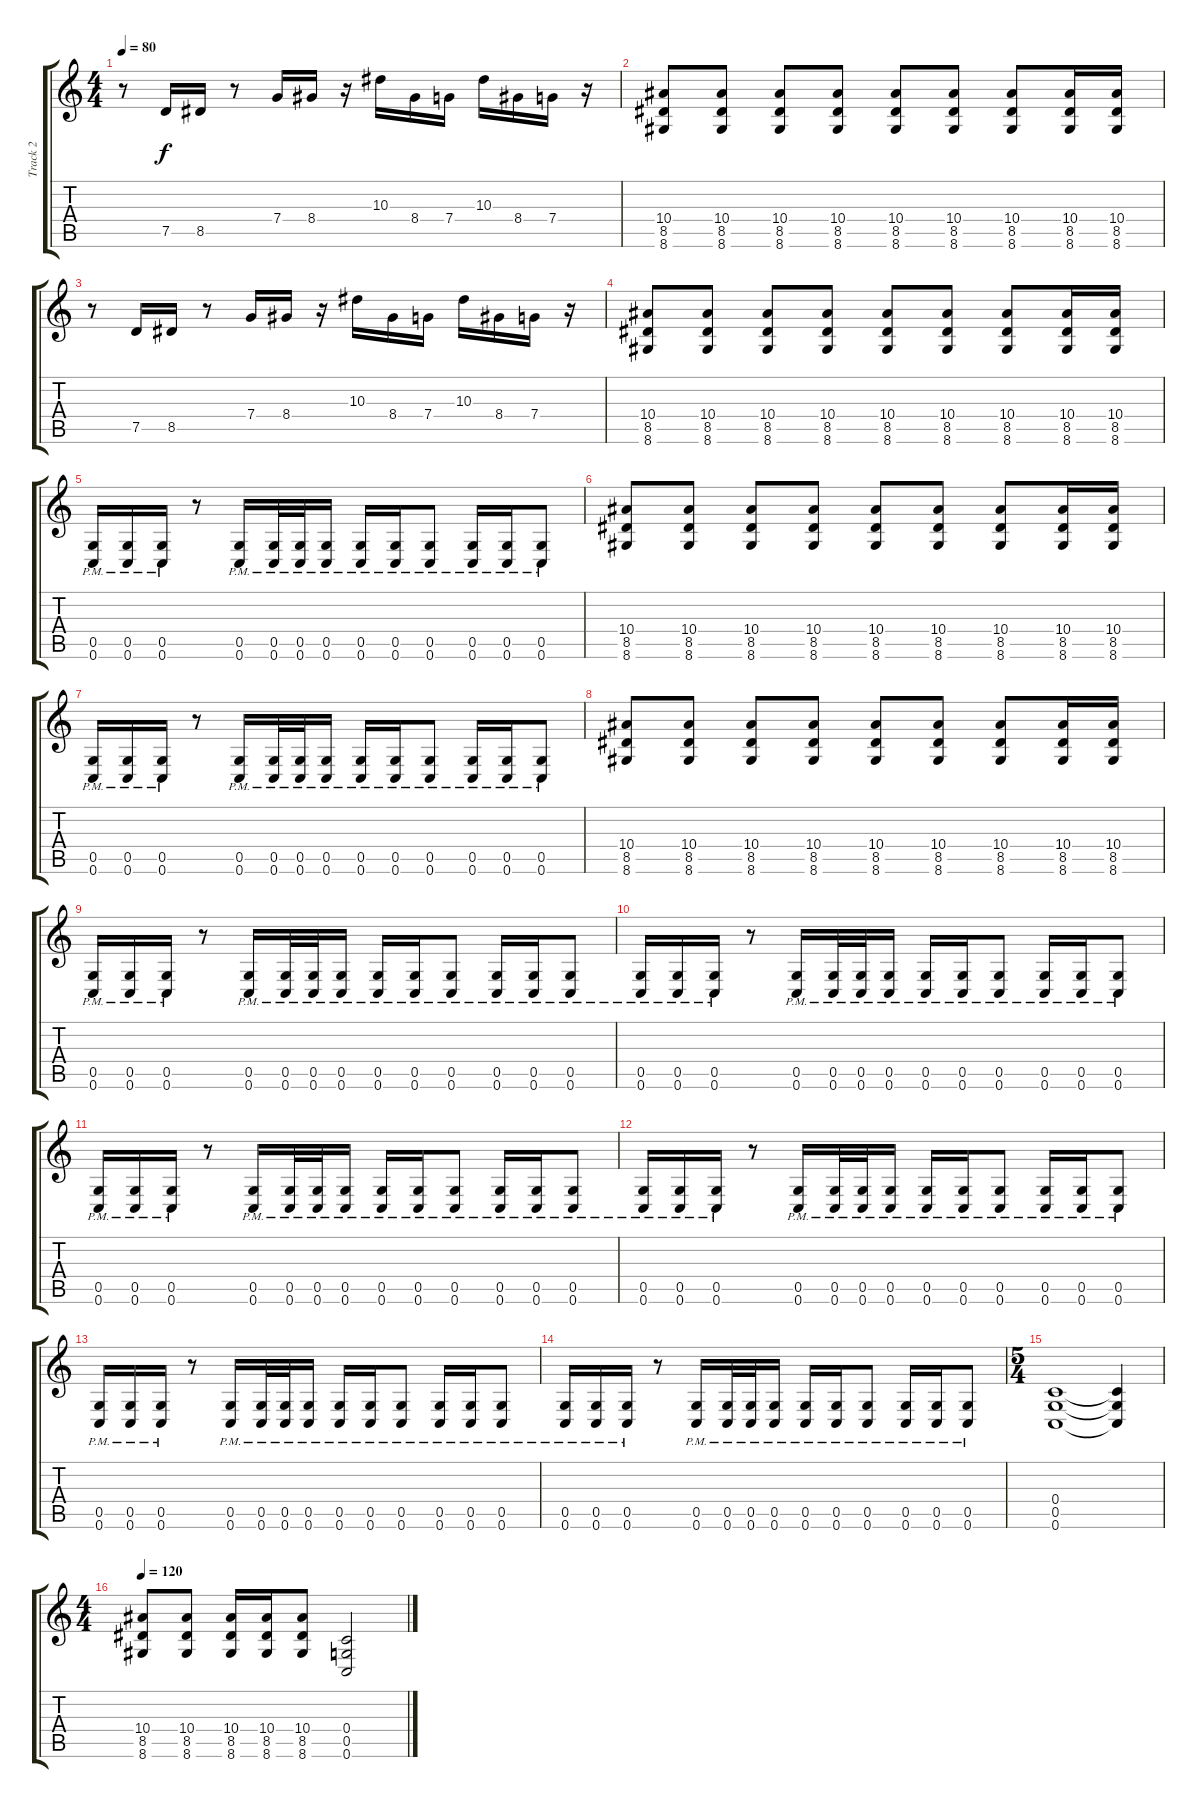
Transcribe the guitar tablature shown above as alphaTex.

\track ("Track 2" "Track 2") {instrument distortionguitar}
\staff {score tabs}
\tuning (D4 A3 F3 C3 G2 C2) {hide}
\ts (4 4)
\tempo 80
\clef g2
\ks c
r.8{dy f} 7.5.16 8.5.16 r.8 7.4.16 8.4.16 r.16 10.3.16 8.4.16 7.4.16 10.3.16 8.4.16 7.4.16 r.16 |
(10.4 8.5 8.6).8 (10.4 8.5 8.6).8 (10.4 8.5 8.6).8 (10.4 8.5 8.6).8 (10.4 8.5 8.6).8 (10.4 8.5 8.6).8 (10.4 8.5 8.6).8 (10.4 8.5 8.6).16 (10.4 8.5 8.6).16 |
r.8 7.5.16 8.5.16 r.8 7.4.16 8.4.16 r.16 10.3.16 8.4.16 7.4.16 10.3.16 8.4.16 7.4.16 r.16 |
(10.4 8.5 8.6).8 (10.4 8.5 8.6).8 (10.4 8.5 8.6).8 (10.4 8.5 8.6).8 (10.4 8.5 8.6).8 (10.4 8.5 8.6).8 (10.4 8.5 8.6).8 (10.4 8.5 8.6).16 (10.4 8.5 8.6).16 |
(0.5{pm} 0.6{pm}).16 (0.5{pm} 0.6{pm}).16 (0.5{pm} 0.6{pm}).16 r.8 (0.5{pm} 0.6{pm}).16 (0.5{pm} 0.6{pm}).32 (0.5{pm} 0.6{pm}).32 (0.5{pm} 0.6{pm}).16 (0.5{pm} 0.6{pm}).16 (0.5{pm} 0.6{pm}).16 (0.5{pm} 0.6{pm}).8 (0.5{pm} 0.6{pm}).16 (0.5{pm} 0.6{pm}).16 (0.5{pm} 0.6{pm}).8 |
(10.4 8.5 8.6).8 (10.4 8.5 8.6).8 (10.4 8.5 8.6).8 (10.4 8.5 8.6).8 (10.4 8.5 8.6).8 (10.4 8.5 8.6).8 (10.4 8.5 8.6).8 (10.4 8.5 8.6).16 (10.4 8.5 8.6).16 |
(0.5{pm} 0.6{pm}).16 (0.5{pm} 0.6{pm}).16 (0.5{pm} 0.6{pm}).16 r.8 (0.5{pm} 0.6{pm}).16 (0.5{pm} 0.6{pm}).32 (0.5{pm} 0.6{pm}).32 (0.5{pm} 0.6{pm}).16 (0.5{pm} 0.6{pm}).16 (0.5{pm} 0.6{pm}).16 (0.5{pm} 0.6{pm}).8 (0.5{pm} 0.6{pm}).16 (0.5{pm} 0.6{pm}).16 (0.5{pm} 0.6{pm}).8 |
(10.4 8.5 8.6).8 (10.4 8.5 8.6).8 (10.4 8.5 8.6).8 (10.4 8.5 8.6).8 (10.4 8.5 8.6).8 (10.4 8.5 8.6).8 (10.4 8.5 8.6).8 (10.4 8.5 8.6).16 (10.4 8.5 8.6).16 |
(0.5{pm} 0.6{pm}).16 (0.5{pm} 0.6{pm}).16 (0.5{pm} 0.6{pm}).16 r.8 (0.5{pm} 0.6{pm}).16 (0.5{pm} 0.6{pm}).32 (0.5{pm} 0.6{pm}).32 (0.5{pm} 0.6{pm}).16 (0.5{pm} 0.6{pm}).16 (0.5{pm} 0.6{pm}).16 (0.5{pm} 0.6{pm}).8 (0.5{pm} 0.6{pm}).16 (0.5{pm} 0.6{pm}).16 (0.5{pm} 0.6{pm}).8 |
(0.5{pm} 0.6{pm}).16 (0.5{pm} 0.6{pm}).16 (0.5{pm} 0.6{pm}).16 r.8 (0.5{pm} 0.6{pm}).16 (0.5{pm} 0.6{pm}).32 (0.5{pm} 0.6{pm}).32 (0.5{pm} 0.6{pm}).16 (0.5{pm} 0.6{pm}).16 (0.5{pm} 0.6{pm}).16 (0.5{pm} 0.6{pm}).8 (0.5{pm} 0.6{pm}).16 (0.5{pm} 0.6{pm}).16 (0.5{pm} 0.6{pm}).8 |
(0.5{pm} 0.6{pm}).16 (0.5{pm} 0.6{pm}).16 (0.5{pm} 0.6{pm}).16 r.8 (0.5{pm} 0.6{pm}).16 (0.5{pm} 0.6{pm}).32 (0.5{pm} 0.6{pm}).32 (0.5{pm} 0.6{pm}).16 (0.5{pm} 0.6{pm}).16 (0.5{pm} 0.6{pm}).16 (0.5{pm} 0.6{pm}).8 (0.5{pm} 0.6{pm}).16 (0.5{pm} 0.6{pm}).16 (0.5{pm} 0.6{pm}).8 |
(0.5{pm} 0.6{pm}).16 (0.5{pm} 0.6{pm}).16 (0.5{pm} 0.6{pm}).16 r.8 (0.5{pm} 0.6{pm}).16 (0.5{pm} 0.6{pm}).32 (0.5{pm} 0.6{pm}).32 (0.5{pm} 0.6{pm}).16 (0.5{pm} 0.6{pm}).16 (0.5{pm} 0.6{pm}).16 (0.5{pm} 0.6{pm}).8 (0.5{pm} 0.6{pm}).16 (0.5{pm} 0.6{pm}).16 (0.5{pm} 0.6{pm}).8 |
(0.5{pm} 0.6{pm}).16 (0.5{pm} 0.6{pm}).16 (0.5{pm} 0.6{pm}).16 r.8 (0.5{pm} 0.6{pm}).16 (0.5{pm} 0.6{pm}).32 (0.5{pm} 0.6{pm}).32 (0.5{pm} 0.6{pm}).16 (0.5{pm} 0.6{pm}).16 (0.5{pm} 0.6{pm}).16 (0.5{pm} 0.6{pm}).8 (0.5{pm} 0.6{pm}).16 (0.5{pm} 0.6{pm}).16 (0.5{pm} 0.6{pm}).8 |
(0.5{pm} 0.6{pm}).16 (0.5{pm} 0.6{pm}).16 (0.5{pm} 0.6{pm}).16 r.8 (0.5{pm} 0.6{pm}).16 (0.5{pm} 0.6{pm}).32 (0.5{pm} 0.6{pm}).32 (0.5{pm} 0.6{pm}).16 (0.5{pm} 0.6{pm}).16 (0.5{pm} 0.6{pm}).16 (0.5{pm} 0.6{pm}).8 (0.5{pm} 0.6{pm}).16 (0.5{pm} 0.6{pm}).16 (0.5{pm} 0.6{pm}).8 |
\ts (5 4)
(0.4 0.5 0.6).1 (0.4{t} 0.5{t} 0.6{t}).4 |
\ts (4 4)
\tempo 120
(10.4 8.5 8.6).8 (10.4 8.5 8.6).8 (10.4 8.5 8.6).16 (10.4 8.5 8.6).16 (10.4 8.5 8.6).8 (0.4 0.5 0.6).2
